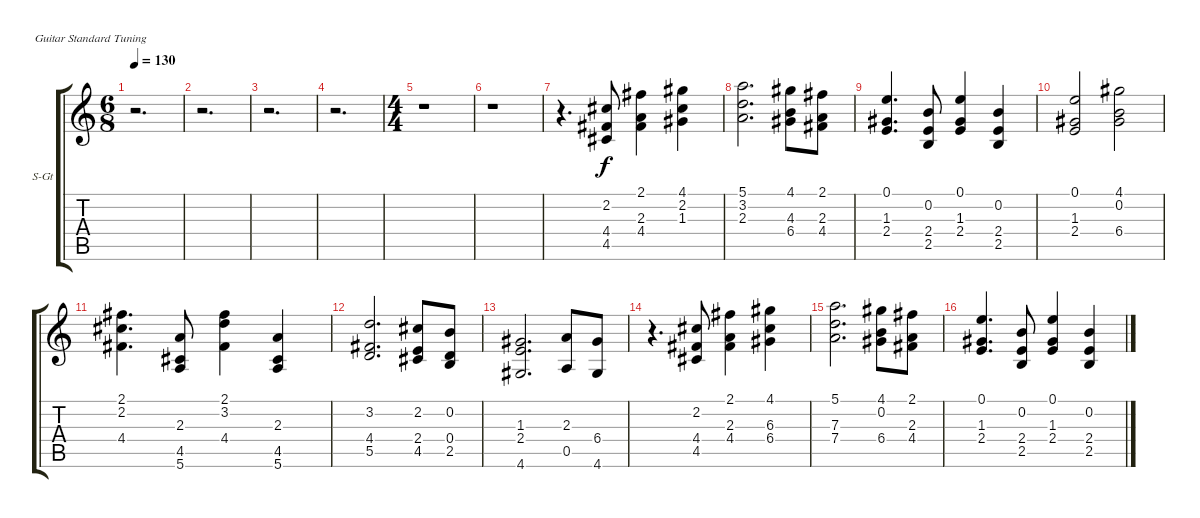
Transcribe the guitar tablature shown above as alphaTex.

\bracketExtendMode groupsimilarinstruments
\firstSystemTrackNameOrientation horizontal
\otherSystemsTrackNameOrientation horizontal
\track ("Choir" "S-Gt") {instrument choiraahs}
\staff {score tabs}
\tuning (E4 B3 G3 D3 A2 E2)
\displaytranspose 12
\ts (6 8)
\tempo 130
\clef g2
\ks c
r.2{d dy f} |
r.2{d} |
r.2{d} |
r.2{d} |
\ts (4 4)
r.1 |
r.1 |
r.4{d} (2.2 4.4 4.5).8 (2.1 2.3 4.4).4 (4.1 2.2 1.3).4 |
(5.1 3.2 2.3).2{d} (4.1 4.3 6.4).8 (2.1 2.3 4.4).8 |
(0.1 1.3 2.4).4{d} (0.2 2.4 2.5).8 (0.1 1.3 2.4).4 (0.2 2.4 2.5).4 |
(0.1 1.3 2.4).2 (4.1 0.2 6.4).2 |
(2.1 2.2 4.4).4{d} (2.3 4.5 5.6).8 (2.1 3.2 4.4).4 (2.3 4.5 5.6).4 |
(3.2 4.4 5.5).2{d} (2.2 2.4 4.5).8 (0.2 0.4 2.5).8 |
(1.3 2.4 4.6).2{d} (2.3 0.5).8 (6.4 4.6).8 |
r.4{d} (2.2 4.4 4.5).8 (2.1 2.3 4.4).4 (4.1 6.3 6.4).4 |
(5.1 7.3 7.4).2{d} (4.1 0.2 6.4).8 (2.1 2.3 4.4).8 |
(0.1 1.3 2.4).4{d} (0.2 2.4 2.5).8 (0.1 1.3 2.4).4 (0.2 2.4 2.5).4
